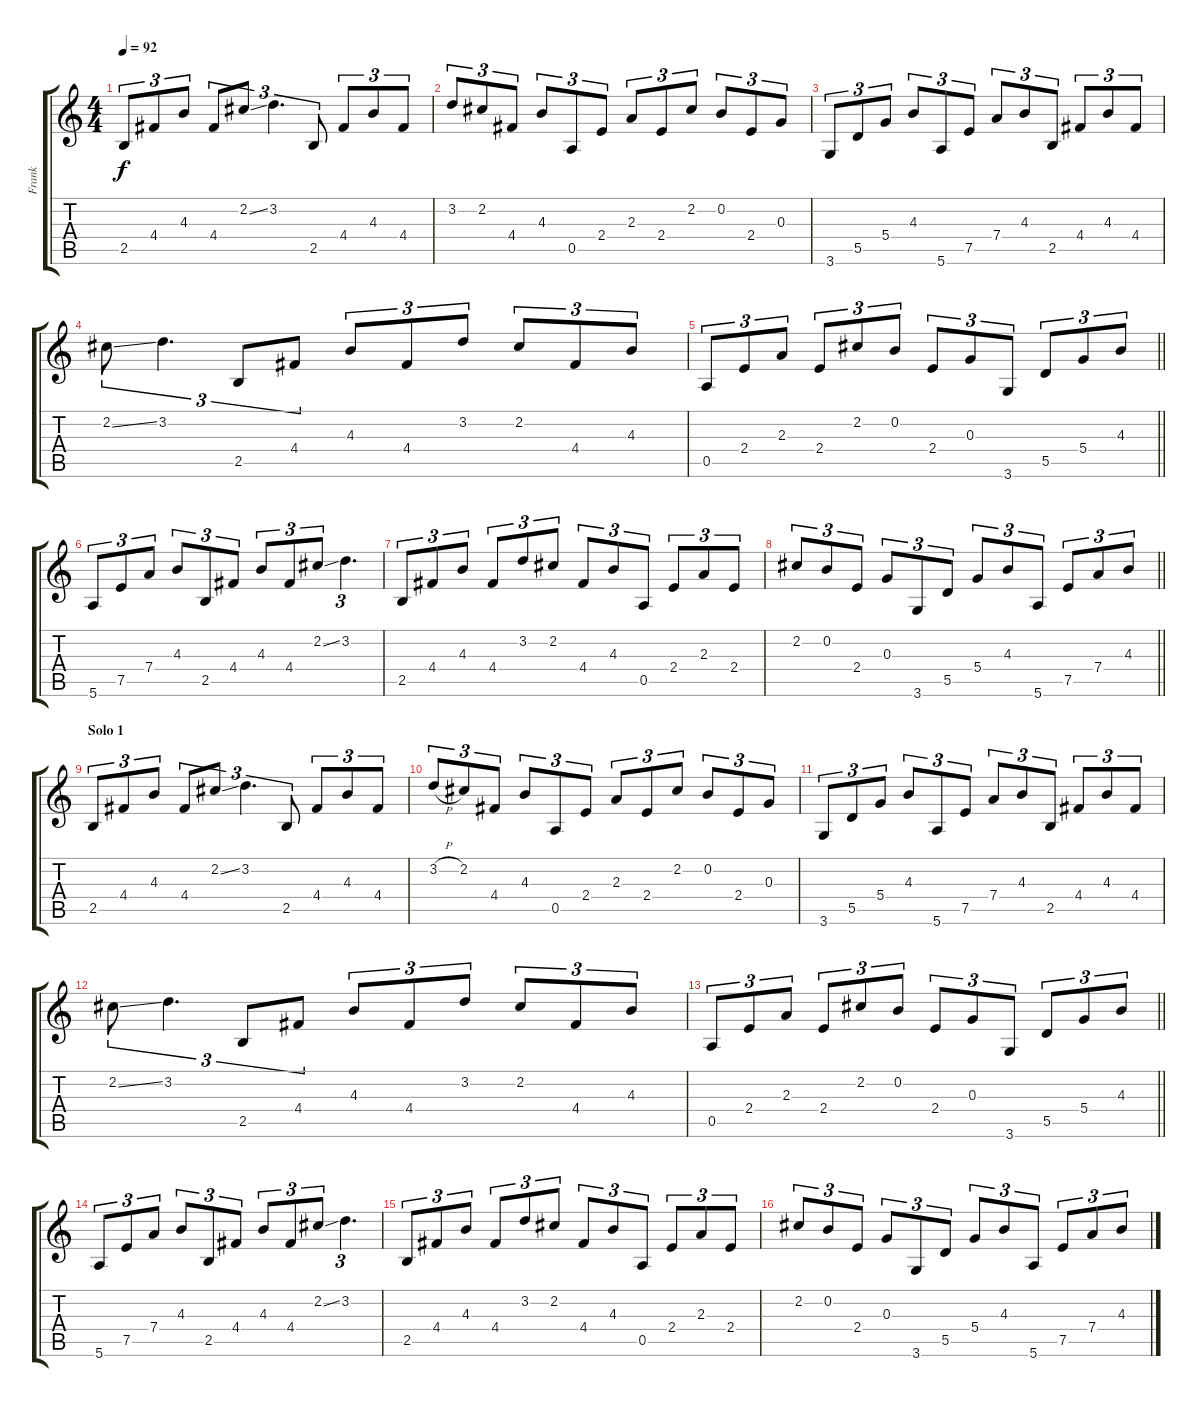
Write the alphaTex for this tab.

\track ("Frank" "Frank") {instrument distortionguitar}
\staff {score tabs}
\tuning (E4 B3 G3 D3 A2 E2) {hide}
\ts (4 4)
\tempo 92
\clef g2
\ks c
2.5.8{tu (3 2) dy f} 4.4.8{tu (3 2)} 4.3.8{tu (3 2)} 4.4.8{tu (3 2)} 2.2{ss}.8{tu (3 2)} 3.2.4{d tu (3 2)} 2.5.8{tu (3 2)} 4.4.8{tu (3 2)} 4.3.8{tu (3 2)} 4.4.8{tu (3 2)} |
3.2.8{tu (3 2)} 2.2.8{tu (3 2)} 4.4.8{tu (3 2)} 4.3.8{tu (3 2)} 0.5.8{tu (3 2)} 2.4.8{tu (3 2)} 2.3.8{tu (3 2)} 2.4.8{tu (3 2)} 2.2.8{tu (3 2)} 0.2.8{tu (3 2)} 2.4.8{tu (3 2)} 0.3.8{tu (3 2)} |
3.6.8{tu (3 2)} 5.5.8{tu (3 2)} 5.4.8{tu (3 2)} 4.3.8{tu (3 2)} 5.6.8{tu (3 2)} 7.5.8{tu (3 2)} 7.4.8{tu (3 2)} 4.3.8{tu (3 2)} 2.5.8{tu (3 2)} 4.4.8{tu (3 2)} 4.3.8{tu (3 2)} 4.4.8{tu (3 2)} |
2.2{ss}.8{tu (3 2)} 3.2.4{d tu (3 2)} 2.5.8{tu (3 2)} 4.4.8{tu (3 2)} 4.3.8{tu (3 2)} 4.4.8{tu (3 2)} 3.2.8{tu (3 2)} 2.2.8{tu (3 2)} 4.4.8{tu (3 2)} 4.3.8{tu (3 2)} |
\barLineRight lightlight
0.5.8{tu (3 2)} 2.4.8{tu (3 2)} 2.3.8{tu (3 2)} 2.4.8{tu (3 2)} 2.2.8{tu (3 2)} 0.2.8{tu (3 2)} 2.4.8{tu (3 2)} 0.3.8{tu (3 2)} 3.6.8{tu (3 2)} 5.5.8{tu (3 2)} 5.4.8{tu (3 2)} 4.3.8{tu (3 2)} |
5.6.8{tu (3 2)} 7.5.8{tu (3 2)} 7.4.8{tu (3 2)} 4.3.8{tu (3 2)} 2.5.8{tu (3 2)} 4.4.8{tu (3 2)} 4.3.8{tu (3 2)} 4.4.8{tu (3 2)} 2.2{ss}.8{tu (3 2)} 3.2.4{d tu (3 2)} |
2.5.8{tu (3 2)} 4.4.8{tu (3 2)} 4.3.8{tu (3 2)} 4.4.8{tu (3 2)} 3.2.8{tu (3 2)} 2.2.8{tu (3 2)} 4.4.8{tu (3 2)} 4.3.8{tu (3 2)} 0.5.8{tu (3 2)} 2.4.8{tu (3 2)} 2.3.8{tu (3 2)} 2.4.8{tu (3 2)} |
\barLineRight lightlight
2.2.8{tu (3 2)} 0.2.8{tu (3 2)} 2.4.8{tu (3 2)} 0.3.8{tu (3 2)} 3.6.8{tu (3 2)} 5.5.8{tu (3 2)} 5.4.8{tu (3 2)} 4.3.8{tu (3 2)} 5.6.8{tu (3 2)} 7.5.8{tu (3 2)} 7.4.8{tu (3 2)} 4.3.8{tu (3 2)} |
\section ("" "Solo 1")
2.5.8{tu (3 2) volume 11 instrument electricguitarclean} 4.4.8{tu (3 2)} 4.3.8{tu (3 2)} 4.4.8{tu (3 2)} 2.2{ss}.8{tu (3 2)} 3.2.4{d tu (3 2)} 2.5.8{tu (3 2)} 4.4.8{tu (3 2)} 4.3.8{tu (3 2)} 4.4.8{tu (3 2)} |
3.2{h}.8{tu (3 2)} 2.2.8{tu (3 2)} 4.4.8{tu (3 2)} 4.3.8{tu (3 2)} 0.5.8{tu (3 2)} 2.4.8{tu (3 2)} 2.3.8{tu (3 2)} 2.4.8{tu (3 2)} 2.2.8{tu (3 2)} 0.2.8{tu (3 2)} 2.4.8{tu (3 2)} 0.3.8{tu (3 2)} |
3.6.8{tu (3 2)} 5.5.8{tu (3 2)} 5.4.8{tu (3 2)} 4.3.8{tu (3 2)} 5.6.8{tu (3 2)} 7.5.8{tu (3 2)} 7.4.8{tu (3 2)} 4.3.8{tu (3 2)} 2.5.8{tu (3 2)} 4.4.8{tu (3 2)} 4.3.8{tu (3 2)} 4.4.8{tu (3 2)} |
2.2{ss}.8{tu (3 2)} 3.2.4{d tu (3 2)} 2.5.8{tu (3 2)} 4.4.8{tu (3 2)} 4.3.8{tu (3 2)} 4.4.8{tu (3 2)} 3.2.8{tu (3 2)} 2.2.8{tu (3 2)} 4.4.8{tu (3 2)} 4.3.8{tu (3 2)} |
\barLineRight lightlight
0.5.8{tu (3 2)} 2.4.8{tu (3 2)} 2.3.8{tu (3 2)} 2.4.8{tu (3 2)} 2.2.8{tu (3 2)} 0.2.8{tu (3 2)} 2.4.8{tu (3 2)} 0.3.8{tu (3 2)} 3.6.8{tu (3 2)} 5.5.8{tu (3 2)} 5.4.8{tu (3 2)} 4.3.8{tu (3 2)} |
5.6.8{tu (3 2)} 7.5.8{tu (3 2)} 7.4.8{tu (3 2)} 4.3.8{tu (3 2)} 2.5.8{tu (3 2)} 4.4.8{tu (3 2)} 4.3.8{tu (3 2)} 4.4.8{tu (3 2)} 2.2{ss}.8{tu (3 2)} 3.2.4{d tu (3 2)} |
2.5.8{tu (3 2)} 4.4.8{tu (3 2)} 4.3.8{tu (3 2)} 4.4.8{tu (3 2)} 3.2.8{tu (3 2)} 2.2.8{tu (3 2)} 4.4.8{tu (3 2)} 4.3.8{tu (3 2)} 0.5.8{tu (3 2)} 2.4.8{tu (3 2)} 2.3.8{tu (3 2)} 2.4.8{tu (3 2)} |
2.2.8{tu (3 2)} 0.2.8{tu (3 2)} 2.4.8{tu (3 2)} 0.3.8{tu (3 2)} 3.6.8{tu (3 2)} 5.5.8{tu (3 2)} 5.4.8{tu (3 2)} 4.3.8{tu (3 2)} 5.6.8{tu (3 2)} 7.5.8{tu (3 2)} 7.4.8{tu (3 2)} 4.3.8{tu (3 2)}
